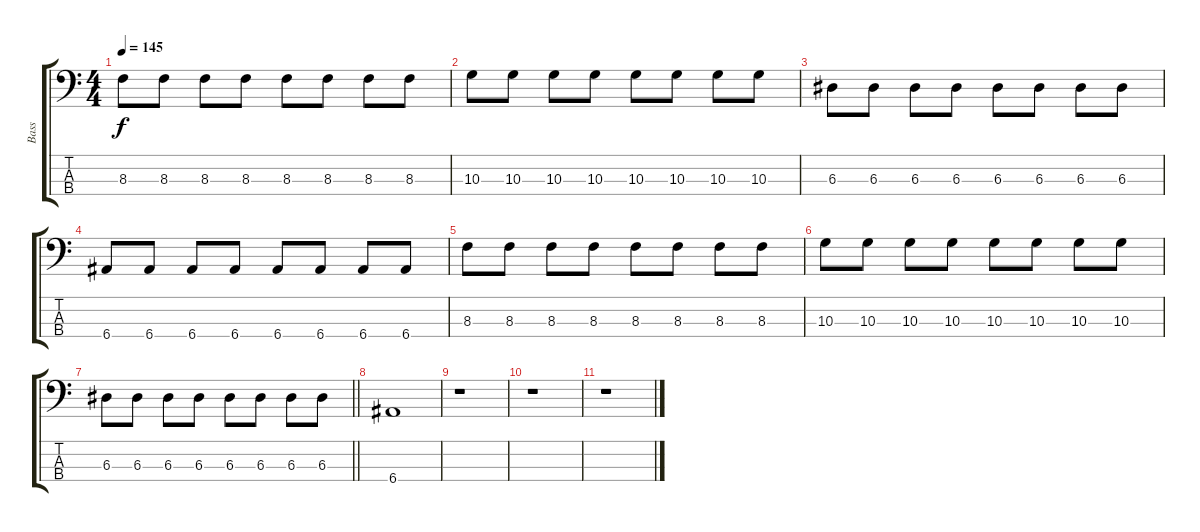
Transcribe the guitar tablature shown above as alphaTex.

\track ("Bass" "Bass") {instrument electricbassfinger}
\staff {score tabs}
\tuning (G2 D2 A1 E1) {hide}
\ts (4 4)
\tempo 145
\clef f4
\ks c
8.3.8{dy f} 8.3.8 8.3.8 8.3.8 8.3.8 8.3.8 8.3.8 8.3.8 |
10.3.8 10.3.8 10.3.8 10.3.8 10.3.8 10.3.8 10.3.8 10.3.8 |
6.3.8 6.3.8 6.3.8 6.3.8 6.3.8 6.3.8 6.3.8 6.3.8 |
6.4.8 6.4.8 6.4.8 6.4.8 6.4.8 6.4.8 6.4.8 6.4.8 |
8.3.8 8.3.8 8.3.8 8.3.8 8.3.8 8.3.8 8.3.8 8.3.8 |
10.3.8 10.3.8 10.3.8 10.3.8 10.3.8 10.3.8 10.3.8 10.3.8 |
\barLineRight lightlight
6.3.8 6.3.8 6.3.8 6.3.8 6.3.8 6.3.8 6.3.8 6.3.8 |
6.4.1 |
r.1 |
r.1 |
r.1
